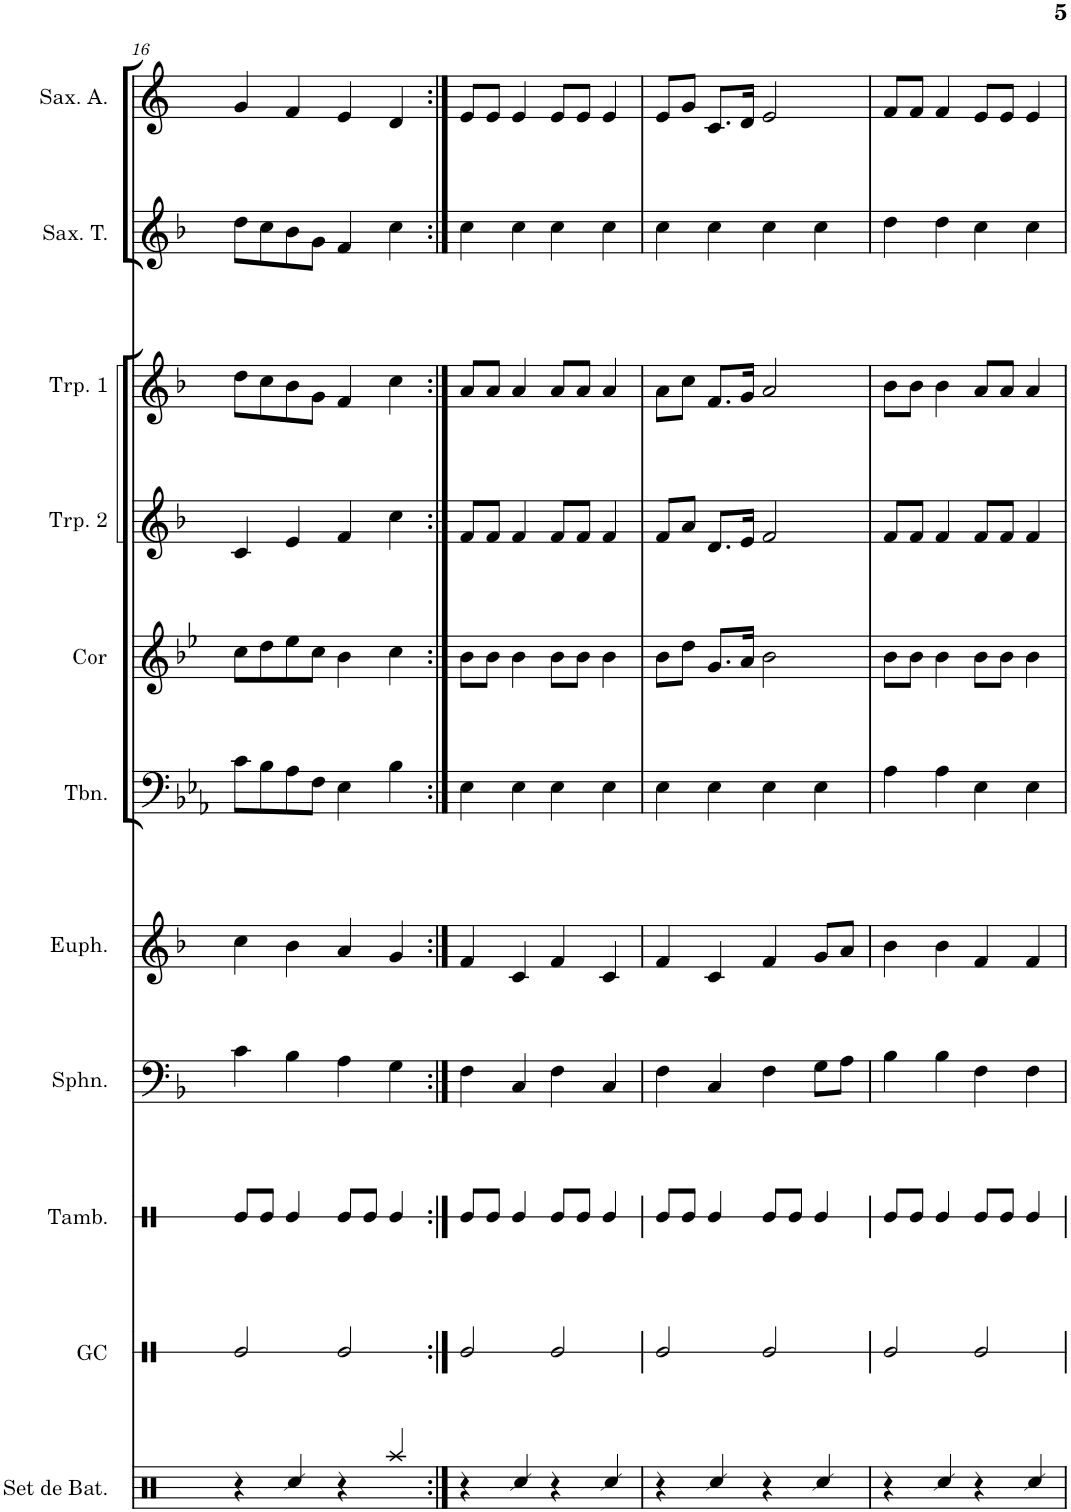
**kern	**kern	**kern	**kern	**kern	**kern	**kern	**kern	**kern	**kern	**kern
*part11	*part10	*part9	*part8	*part7	*part6	*part5	*part4	*part3	*part2	*part1
*staff11	*staff10	*staff9	*staff8	*staff7	*staff6	*staff5	*staff4	*staff3	*staff2	*staff1
*I"Set de batterie	*I"Grosse caisse	*I"Tambourin	*I"Sousaphone	*I"Euphonium	*I"Trombone	*I"Cor	*I"Trompette 2	*I"Trompette 1	*I"Saxophone Ténor	*I"Saxophone Alto
*I'Set de Bat.	*I'GC	*I'Tamb.	*I'Sphn.	*I'Euph.	*I'Tbn.	*I'Cor	*I'Trp. 2	*I'Trp. 1	*I'Sax. T.	*I'Sax. A.
!!LO:PB:g=z
*clefX	*clefX	*clefX	*clefF4	*clefG2	*clefF4	*clefG2	*clefG2	*clefG2	*clefG2	*clefG2
*	*	*	*Trd8c14	*Trd8c14	*	*Trd4c7	*Trd1c2	*Trd1c2	*Trd8c14	*Trd5c9
*k[]	*k[]	*k[]	*k[b-]	*k[b-]	*k[b-e-a-]	*k[b-e-]	*k[b-]	*k[b-]	*k[b-]	*k[]
*M4/4	*M4/4	*M4/4	*M4/4	*M4/4	*M4/4	*M4/4	*M4/4	*M4/4	*M4/4	*M4/4
=16	=16	=16	=16	=16	=16	=16	=16	=16	=16	=16
4r	2Re/	8Re/L	4c\	4cc\	8c\L	8cc\L	4c/	8dd\L	8dd\L	4g/
.	.	8Re/J	.	.	8B-\	8dd\	.	8cc\	8cc\	.
4Rcc/	.	4Re/	4B-\	4b-\	8A-\	8ee-\	4e/	8b-\	8b-\	4f/
.	.	.	.	.	8F\J	8cc\J	.	8g\J	8g\J	.
4r	2Re/	8Re/L	4A\	4a/	4E-\	4b-\	4f/	4f/	4f/	4e/
.	.	8Re/J	.	.	.	.	.	.	.	.
4Raa/	.	4Re/	4G\	4g/	4B-\	4cc\	4cc\	4cc\	4cc\	4d/
=17:|!	=17:|!	=17:|!	=17:|!	=17:|!	=17:|!	=17:|!	=17:|!	=17:|!	=17:|!	=17:|!
4r	2Re/	8Re/L	4F\	4f/	4E-\	8b-\L	8f/L	8a/L	4cc\	8e/L
.	.	8Re/J	.	.	.	8b-\J	8f/J	8a/J	.	8e/J
4Rcc/	.	4Re/	4C/	4c/	4E-\	4b-\	4f/	4a/	4cc\	4e/
4r	2Re/	8Re/L	4F\	4f/	4E-\	8b-\L	8f/L	8a/L	4cc\	8e/L
.	.	8Re/J	.	.	.	8b-\J	8f/J	8a/J	.	8e/J
4Rcc/	.	4Re/	4C/	4c/	4E-\	4b-\	4f/	4a/	4cc\	4e/
=18	=18	=18	=18	=18	=18	=18	=18	=18	=18	=18
4r	2Re/	8Re/L	4F\	4f/	4E-\	8b-\L	8f/L	8a\L	4cc\	8e/L
.	.	8Re/J	.	.	.	8dd\J	8a/J	8cc\J	.	8g/J
4Rcc/	.	4Re/	4C/	4c/	4E-\	8.g/L	8.d/L	8.f/L	4cc\	8.c/L
.	.	.	.	.	.	16a/Jk	16e/Jk	16g/Jk	.	16d/Jk
4r	2Re/	8Re/L	4F\	4f/	4E-\	2b-\	2f/	2a/	4cc\	2e/
.	.	8Re/J	.	.	.	.	.	.	.	.
4Rcc/	.	4Re/	8G\L	8g/L	4E-\	.	.	.	4cc\	.
.	.	.	8A\J	8a/J	.	.	.	.	.	.
=19	=19	=19	=19	=19	=19	=19	=19	=19	=19	=19
4r	2Re/	8Re/L	4B-\	4b-\	4A-\	8b-\L	8f/L	8b-\L	4dd\	8f/L
.	.	8Re/J	.	.	.	8b-\J	8f/J	8b-\J	.	8f/J
4Rcc/	.	4Re/	4B-\	4b-\	4A-\	4b-\	4f/	4b-\	4dd\	4f/
4r	2Re/	8Re/L	4F\	4f/	4E-\	8b-\L	8f/L	8a/L	4cc\	8e/L
.	.	8Re/J	.	.	.	8b-\J	8f/J	8a/J	.	8e/J
4Rcc/	.	4Re/	4F\	4f/	4E-\	4b-\	4f/	4a/	4cc\	4e/
=	=	=	=	=	=	=	=	=	=	=
*-	*-	*-	*-	*-	*-	*-	*-	*-	*-	*-
